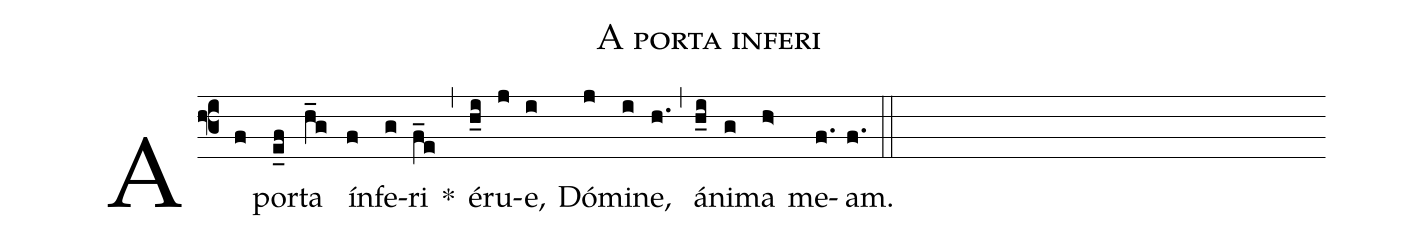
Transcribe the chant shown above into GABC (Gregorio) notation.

name: A porta inferi;
%%
(f3)

A(f) por(e_f)ta(h_g) ín(f)fe(g)ri(f_e) *(,) é(h_i)ru(j)e,(i) Dó(j)mi(i)ne,(h.) (,) á(h_i)ni(g)ma(h>) me(f.)am.(f.) (::)

%E(h) u(h) o(h) u(g) a(ef) e.(f) (::)
